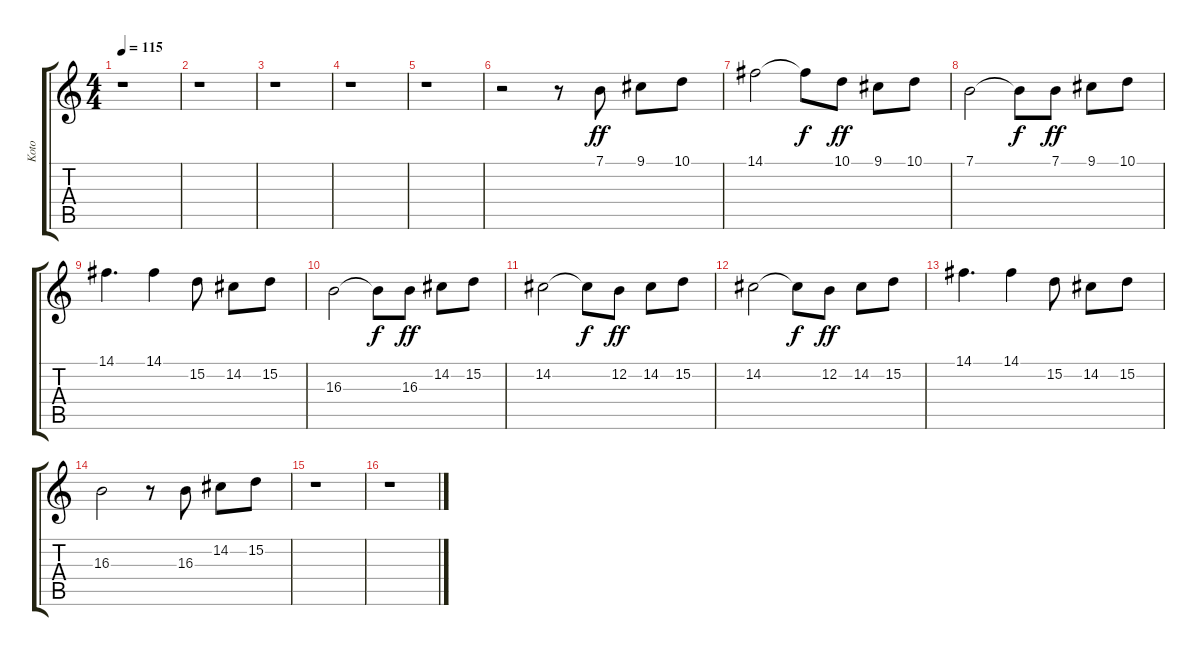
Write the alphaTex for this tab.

\track ("Koto                " "Koto      ") {instrument koto}
\staff {score tabs}
\tuning (E4 B3 G3 D3 A2 E2) {hide}
\ts (4 4)
\tempo 115
\clef g2
\ks c
r.1{dy ff} |
r.1 |
r.1 |
r.1 |
r.1 |
r.2 r.8 7.1.8 9.1.8 10.1.8 |
14.1.2 14.1{t}.8{dy f} 10.1.8{dy ff} 9.1.8 10.1.8 |
7.1.2 7.1{t}.8{dy f} 7.1.8{dy ff} 9.1.8 10.1.8 |
14.1.4{d} 14.1.4 15.2.8 14.2.8 15.2.8 |
16.3.2 16.3{t}.8{dy f} 16.3.8{dy ff} 14.2.8 15.2.8 |
14.2.2 14.2{t}.8{dy f} 12.2.8{dy ff} 14.2.8 15.2.8 |
14.2.2 14.2{t}.8{dy f} 12.2.8{dy ff} 14.2.8 15.2.8 |
14.1.4{d} 14.1.4 15.2.8 14.2.8 15.2.8 |
16.3.2 r.8 16.3.8 14.2.8 15.2.8 |
r.1 |
r.1
